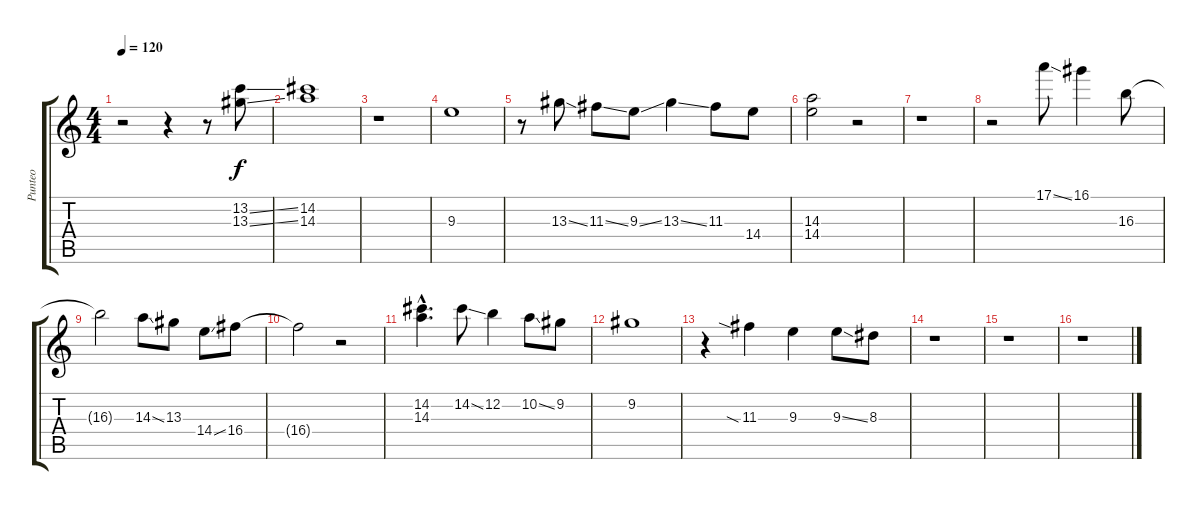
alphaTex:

\track ("Punteo" "Punteo") {instrument electricguitarjazz}
\staff {score tabs}
\tuning (E4 B3 G3 D3 A2 E2) {hide}
\ts (4 4)
\tempo 120
\clef g2
\ks c
r.2{dy f} r.4 r.8 (13.2{ss} 13.3{ss}).8 |
(14.2 14.3).1 |
r.1 |
9.3.1 |
r.8 13.3{ss}.8 11.3{ss}.8 9.3{ss}.8 13.3{ss}.4 11.3.8 14.4.8 |
(14.3 14.4).2 r.2 |
r.1 |
r.2 17.1{ss}.8 16.1.4 16.3.8 |
16.3{t}.2 14.3{ss}.8 13.3.8 14.4{ss}.8 16.4.8 |
16.4{t}.2 r.2 |
(14.2{hac} 14.3{hac}).4{d} 14.2{ss}.8 12.2.4 10.2{ss}.8 9.2.8 |
9.2.1 |
r.4 11.3{sia}.4 9.3.4 9.3{ss}.8 8.3.8 |
r.1 |
r.1 |
r.1
